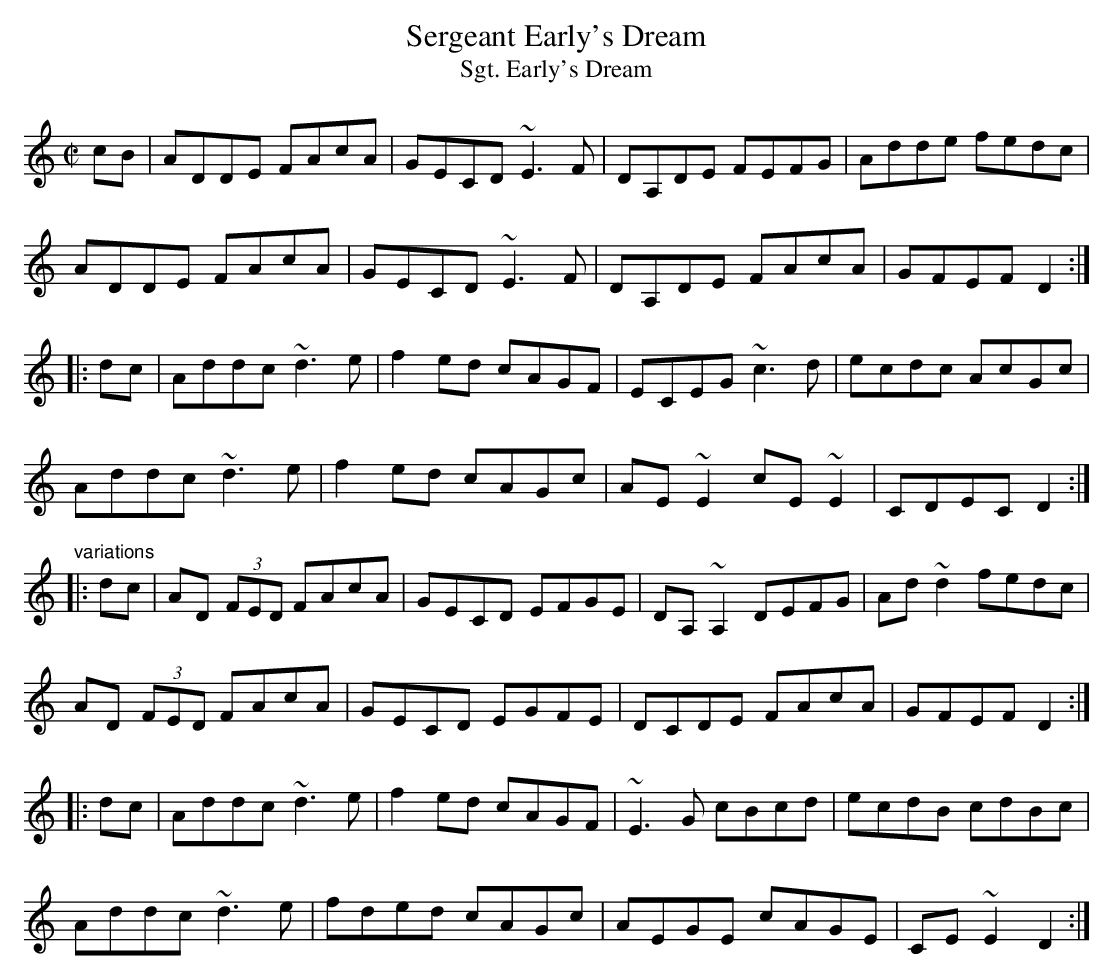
X:1
T:Sergeant Early's Dream
T:Sgt. Early's Dream
M:C|
K:Ddor
cB|ADDE FAcA|GECD ~E3F|DA,DE FEFG|Adde fedc|
ADDE FAcA|GECD ~E3F|DA,DE FAcA|GFEF D2:|
|:dc|Addc ~d3e|f2ed cAGF|ECEG ~c3d|ecdc AcGc|
Addc ~d3e|f2ed cAGc|AE~E2 cE~E2|CDEC D2:|
"variations"
|:dc|AD (3FED FAcA|GECD EFGE|DA,~A,2 DEFG|Ad~d2 fedc|
AD (3FED FAcA|GECD EGFE|DCDE FAcA|GFEF D2:|
|:dc|Addc ~d3e|f2ed cAGF|~E3G cBcd|ecdB cdBc|
Addc ~d3e|fded cAGc|AEGE cAGE|CE~E2 D2:|
